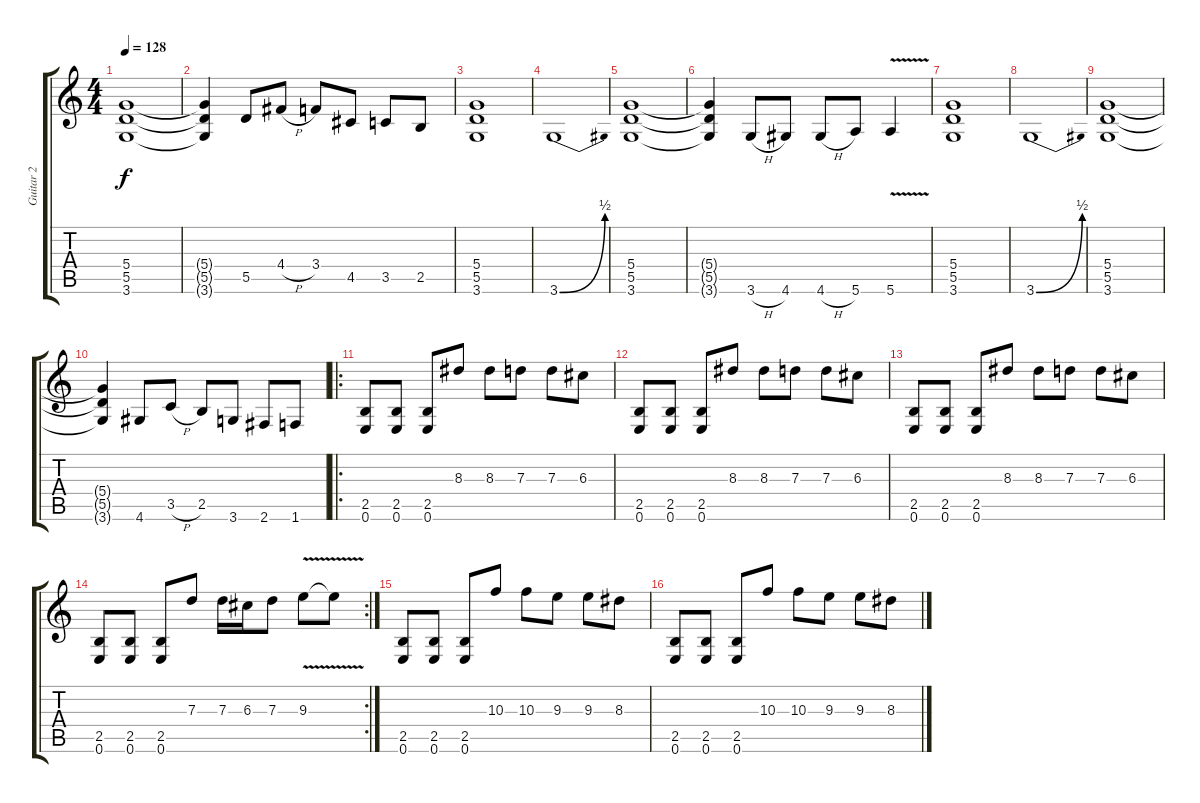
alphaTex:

\track ("Guitar 2" "Guitar 2") {instrument overdrivenguitar}
\staff {score tabs}
\tuning (E4 B3 G3 D3 A2 E2) {hide}
\ts (4 4)
\tempo 128
\clef g2
\ks c
(5.4 5.5 3.6).1{dy f} |
(5.4{t} 5.5{t} 3.6{t}).4 5.5.8 4.4{h}.8 3.4.8 4.5.8 3.5.8 2.5.8 |
(5.4 5.5 3.6).1 |
3.6{be (bend 0 0 60 2)}.1 |
(5.4 5.5 3.6).1 |
(5.4{t} 5.5{t} 3.6{t}).4 3.6{h}.8 4.6.8 4.6{h}.8 5.6.8 5.6{v}.4 |
(5.4 5.5 3.6).1 |
3.6{be (bend 0 0 60 2)}.1 |
(5.4 5.5 3.6).1 |
(5.4{t} 5.5{t} 3.6{t}).4 4.6.8 3.5{h}.8 2.5.8 3.6.8 2.6.8 1.6.8 |
\ro
(2.5 0.6).8 (2.5 0.6).8 (2.5 0.6).8 8.3.8 8.3.8 7.3.8 7.3.8 6.3.8 |
(2.5 0.6).8 (2.5 0.6).8 (2.5 0.6).8 8.3.8 8.3.8 7.3.8 7.3.8 6.3.8 |
(2.5 0.6).8 (2.5 0.6).8 (2.5 0.6).8 8.3.8 8.3.8 7.3.8 7.3.8 6.3.8 |
\rc 2
(2.5 0.6).8 (2.5 0.6).8 (2.5 0.6).8 7.3.8 7.3.16 6.3.16 7.3.8 9.3{v}.8 9.3{t}.8 |
(2.5 0.6).8 (2.5 0.6).8 (2.5 0.6).8 10.3.8 10.3.8 9.3.8 9.3.8 8.3.8 |
(2.5 0.6).8 (2.5 0.6).8 (2.5 0.6).8 10.3.8 10.3.8 9.3.8 9.3.8 8.3.8
